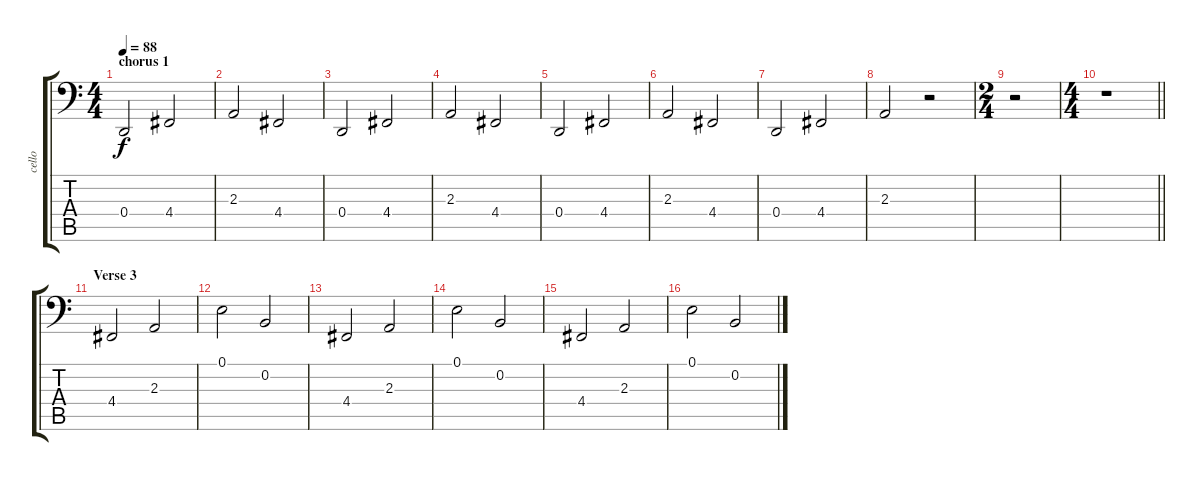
\track ("cello" "cello") {instrument cello}
\staff {score tabs}
\tuning (E3 B2 G2 D2 A1 E1) {hide}
\ts (4 4)
\section ("" "chorus 1")
\tempo 88
\clef f4
\ks c
0.4.2{dy f} 4.4.2 |
2.3.2 4.4.2 |
0.4.2 4.4.2 |
2.3.2 4.4.2 |
0.4.2 4.4.2 |
2.3.2 4.4.2 |
0.4.2 4.4.2 |
2.3.2 r.2 |
\ts (2 4)
r.2 |
\ts (4 4)
\barLineRight lightlight
r.1 |
\section ("" "Verse 3")
4.4.2 2.3.2 |
0.1.2 0.2.2 |
4.4.2 2.3.2 |
0.1.2 0.2.2 |
4.4.2 2.3.2 |
0.1.2 0.2.2
